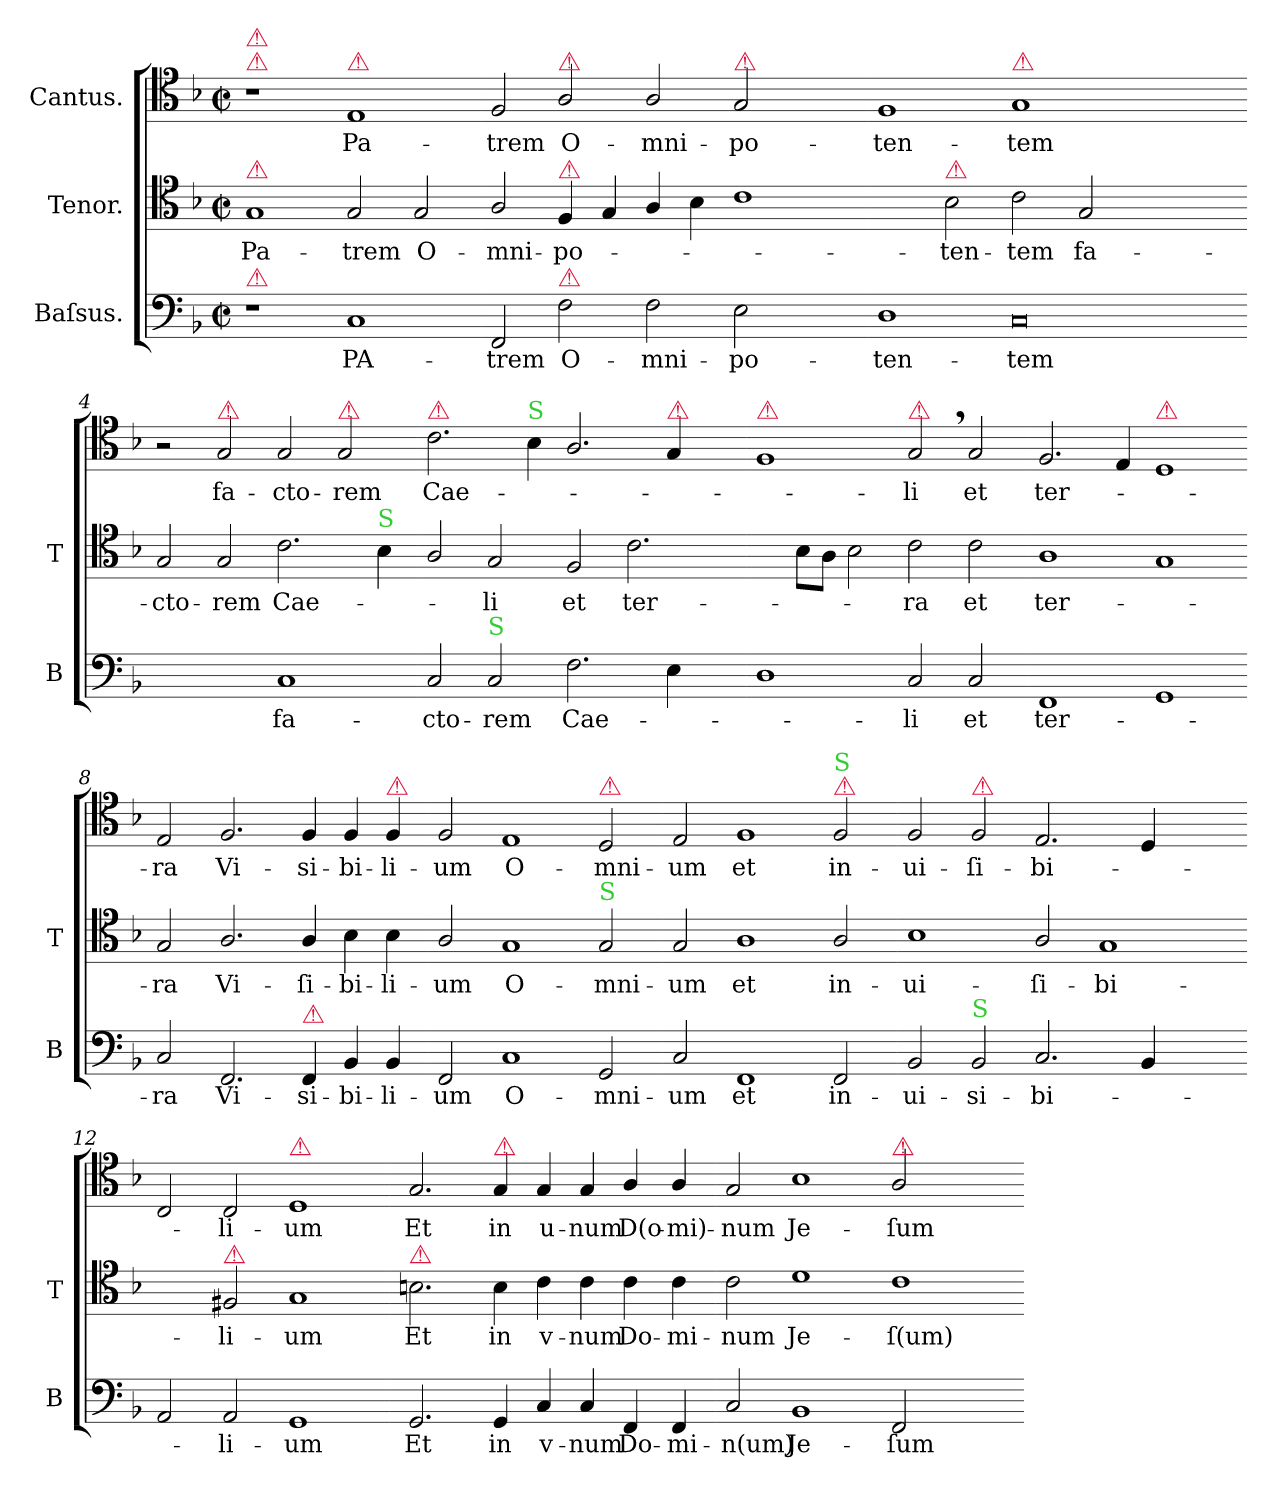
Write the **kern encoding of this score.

**kern	**text	**kern	**text	**kern	**text
*part3	*part3	*part2	*part2	*part1	*part1
*staff3	*staff3	*staff2	*staff2	*staff1	*staff1
*I"Baſsus.	*	*I"Tenor.	*	*I"Cantus.	*
*I'B	*	*I'T	*	*	*
*clefF4	*	*clefC4	*	*clefC4	*
*k[b-]	*	*k[b-]	*	*k[b-]	*
*F:	*	*F:	*	*F:	*
*M2/1	*	*M2/1	*	*M2/1	*
*met(c|)	*	*met(c|)	*	*met(c|)	*
=1	=1	=1	=1	=1	=1
!	!	!	!	!LO:TX:a:color=crimson:t=⚠	!
!	!	!	!	!LO:TX:a:color=crimson:t=⚠	!
!	!	!LO:TX:a:color=crimson:t=⚠	!	!	!
!LO:TX:a:color=crimson:t=⚠	!	!	!	!	!
1r	.	1G/	Pa-	1r	.
!	!	!	!	!LO:TX:a:color=crimson:t=⚠	!
1C/	PA-	2G/	-trem	1E/	Pa-
.	.	2G/	O-	.	.
=2-	=2-	=2-	=2-	=2-	=2-
2FF/	-trem	2A/	-mni-	2F/	-trem
!	!	!	!	!LO:TX:a:color=crimson:t=⚠	!
!	!	!LO:TX:a:color=crimson:t=⚠	!	!	!
!LO:TX:a:color=crimson:t=⚠	!	!	!	!	!
2F\	O-	4F/	-po-	2A/	O-
.	.	4G/	.	.	.
2F\	-mni-	4A/	.	2A/	-mni-
.	.	4B-\	.	.	.
!	!	!	!	!LO:TX:a:color=crimson:t=⚠	!
2E\	-po-	1c\	.	2G/	-po-
2ryy	.	.	.	2ryy	.
=3-	=3-	=3-	=3-	=3-	=3-
1D\	-ten-	2ryy	.	1F/	-ten-
!	!	!LO:TX:a:color=crimson:t=⚠	!	!	!
.	.	2B-\	-ten-	.	.
!	!	!	!	!LO:TX:a:color=crimson:t=⚠	!
0C/	-tem	2c\	-tem	1G/	-tem
.	.	2G/	fa-	.	.
.	.	1ryy	.	1ryy	.
=4-	=4-	=4-	=4-	=4-	=4-
1ryy	.	2G/	-cto-	2r	.
!	!	!	!	!LO:TX:a:color=crimson:t=⚠	!
.	.	2G/	-rem	2G/	fa-
1C/	fa-	2.c\	Cae-	2G/	-cto-
!	!	!	!	!LO:TX:a:color=crimson:t=⚠	!
.	.	.	.	2G/	-rem
!	!	!LO:TX:a:color=limegreen:t=S	!	!	!
.	.	4B-\	.	.	.
=5-	=5-	=5-	=5-	=5-	=5-
!	!	!	!	!LO:TX:a:color=crimson:t=⚠	!
2C/	-cto-	2A/	.	2.c\	Cae-
!LO:TX:a:color=limegreen:t=S	!	!	!	!	!
2C/	-rem	2G/	-li	.	.
!	!	!	!	!LO:TX:a:color=limegreen:t=S	!
.	.	.	.	4B-\	.
2.F\	Cae-	2F/	et	2.A/	.
.	.	2.c\	ter-	.	.
!	!	!	!	!LO:TX:a:color=crimson:t=⚠	!
4E\	.	.	.	4G/	.
4ryy	.	.	.	4ryy	.
=6-	=6-	=6-	=6-	=6-	=6-
!	!	!	!	!LO:TX:a:color=crimson:t=⚠	!
1D\	.	4ryy	.	1F/	.
.	.	8B-\L	.	.	.
.	.	8A\J	.	.	.
.	.	2B-\	.	.	.
!	!	!	!	!LO:TX:a:color=crimson:t=⚠	!
2C/	-li	2c\	-ra	2G,</	-li
2C/	et	2c\	et	2G/	et
=7-	=7-	=7-	=7-	=7-	=7-
1FF/	ter-	1A\	ter-	2.F/	ter-
.	.	.	.	4E/	.
!	!	!	!	!LO:TX:a:color=crimson:t=⚠	!
1GG/	.	1G/	.	1D/	.
=8-	=8-	=8-	=8-	=8-	=8-
2C/	-ra	2G/	-ra	2E/	-ra
2.FF/	Vi-	2.A/	Vi-	2.F/	Vi-
!LO:TX:a:color=crimson:t=⚠	!	!	!	!	!
4FF/	-si-	4A/	-ſi-	4F/	-si-
4BB-/	-bi-	4B-\	-bi-	4F/	-bi-
!	!	!	!	!LO:TX:a:color=crimson:t=⚠	!
4BB-/	-li-	4B-\	-li-	4F/	-li-
=9-	=9-	=9-	=9-	=9-	=9-
2FF/	-um	2A/	-um	2F/	-um
1C/	O-	1G/	O-	1E/	O-
!	!	!	!	!LO:TX:a:color=crimson:t=⚠	!
!	!	!LO:TX:a:color=limegreen:t=S	!	!	!
2GG/	-mni-	2G/	-mni-	2D/	-mni-
=10-	=10-	=10-	=10-	=10-	=10-
2C/	-um	2G/	-um	2E/	-um
1FF/	et	1A\	et	1F/	et
!	!	!	!	!LO:TX:a:color=crimson:t=⚠	!
!	!	!	!	!LO:TX:a:color=limegreen:t=S	!
2FF/	in-	2A/	in-	2F/	in-
=11-	=11-	=11-	=11-	=11-	=11-
2BB-/	-ui-	1B-\	-ui-	2F/	-ui-
!	!	!	!	!LO:TX:a:color=crimson:t=⚠	!
!LO:TX:a:color=limegreen:t=S	!	!	!	!	!
2BB-/	-si-	.	.	2F/	-ſi-
2.C/	-bi-	2A/	-ſi-	2.E/	-bi-
.	.	1G/	-bi-	.	.
4BB-/	.	.	.	4D/	.
2ryy	.	.	.	2ryy	.
=12-	=12-	=12-	=12-	=12-	=12-
2AA/	.	2ryy	.	2C/	.
!	!	!LO:TX:a:color=crimson:t=⚠	!	!	!
2AA/	-li-	2F#X/	-li-	2C/	-li-
!	!	!	!	!LO:TX:a:color=crimson:t=⚠	!
1GG/	-um	1G/	-um	1D/	-um
=13-	=13-	=13-	=13-	=13-	=13-
!	!	!LO:TX:a:color=crimson:t=⚠	!	!	!
2.GG/	Et	2.Bn\	Et	2.G/	Et
!	!	!	!	!LO:TX:a:color=crimson:t=⚠	!
4GG/	in	4B\	in	4G/	in
4C/	v-	4c\	v-	4G/	u-
4C/	-num	4c\	-num	4G/	-num
4FF/	Do-	4c\	Do-	4A/	D(o-
4FF/	-mi-	4c\	-mi-	4A/	-mi)-
=14-	=14-	=14-	=14-	=14-	=14-
2C/	-n(um)	2c\	-num	2G/	-num
1BB-/	Je-	1d\	Je-	1B-\	Je-
!	!	!	!	!LO:TX:a:color=crimson:t=⚠	!
2FF/	-ſum	1c\	-ſ(um)	2A/	-ſum
2ryy	.	.	.	2ryy	.
=-	=-	=-	=-	=-	=-
*-	*-	*-	*-	*-	*-
